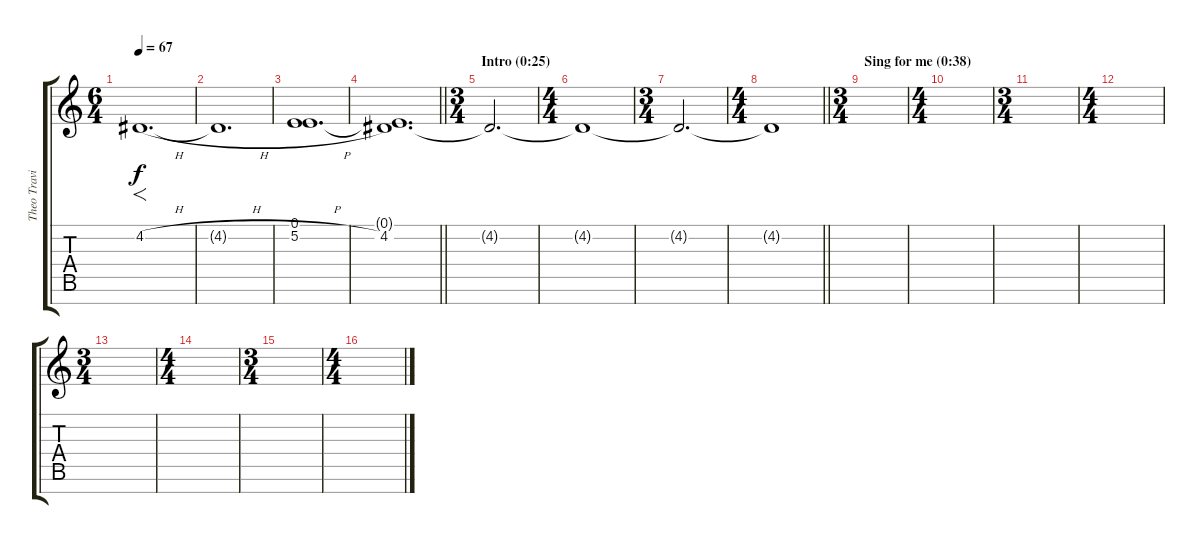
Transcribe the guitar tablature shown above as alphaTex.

\track ("Theo Travis" "Theo Travi") {instrument synthstrings1}
\staff {score tabs}
\tuning (E4 B3 G3 D3 A2 E2 B1) {hide}
\ts (6 4)
\tempo 67
\clef g2
\ks c
4.2{h}.1{f d dy f volume 12 instrument synthstrings1} |
4.2{h t}.1{d} |
(0.1 5.2{h}).1{d} |
\barLineRight lightlight
(0.1{t} 4.2).1{d} |
\ts (3 4)
\section ("" "Intro (0:25)")
4.2{t}.2{d volume 1} |
\ts (4 4)
4.2{t}.1 |
\ts (3 4)
4.2{t}.2{d} |
\ts (4 4)
\barLineRight lightlight
4.2{t}.1 |
\ts (3 4)
\section ("" "Sing for me (0:38)")
|
\ts (4 4)
|
\ts (3 4)
|
\ts (4 4)
|
\ts (3 4)
|
\ts (4 4)
|
\ts (3 4)
|
\ts (4 4)
